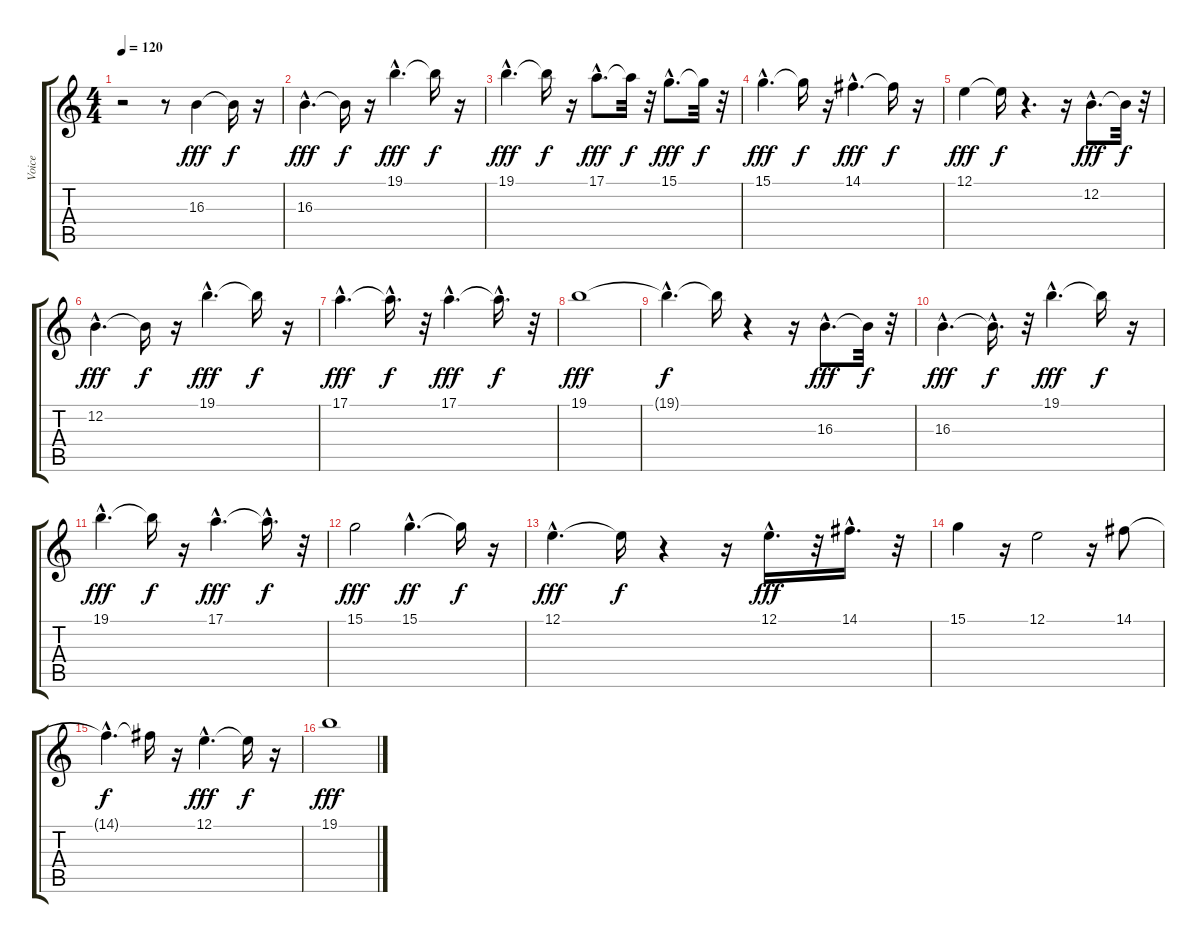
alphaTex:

\track ("Voice" "Voice") {instrument synthvoice}
\staff {score tabs}
\tuning (E4 B3 G3 D3 A2 E2) {hide}
\ts (4 4)
\tempo 120
\clef g2
\ks c
r.2{dy f} r.8 16.3.4{dy fff} 16.3{t}.16{dy f} r.16 |
16.3{hac}.4{d dy fff} 16.3{t}.16{dy f} r.16 19.1{hac}.4{d dy fff} 19.1{t}.16{dy f} r.16 |
19.1{hac}.4{d dy fff} 19.1{t}.16{dy f} r.16 17.1{hac}.8{d dy fff} 17.1{t}.32{dy f} r.32 15.1{hac}.8{d dy fff} 15.1{t}.32{dy f} r.32 |
15.1{hac}.4{d dy fff} 15.1{t}.16{dy f} r.16 14.1{hac}.4{d dy fff} 14.1{t}.16{dy f} r.16 |
12.1.4{dy fff} 12.1{t}.16{dy f} r.4{d} r.16 12.2{hac}.8{d dy fff} 12.2{t}.32{dy f} r.32 |
12.2{hac}.4{d dy fff} 12.2{t}.16{dy f} r.16 19.1{hac}.4{d dy fff} 19.1{t}.16{dy f} r.16 |
17.1{hac}.4{d dy fff} 17.1{hac t}.16{d dy f} r.32 17.1{hac}.4{d dy fff} 17.1{hac t}.16{d dy f} r.32 |
19.1.1{dy fff} |
19.1{hac t}.4{d dy f} 19.1{t}.16 r.4 r.16 16.3{hac}.8{d dy fff} 16.3{t}.32{dy f} r.32 |
16.3{hac}.4{d dy fff} 16.3{hac t}.16{d dy f} r.32 19.1{hac}.4{d dy fff} 19.1{t}.16{dy f} r.16 |
19.1{hac}.4{d dy fff} 19.1{t}.16{dy f} r.16 17.1{hac}.4{d dy fff} 17.1{hac t}.16{d dy f} r.32 |
15.1.2{dy fff} 15.1{hac}.4{d dy ff} 15.1{t}.16{dy f} r.16 |
12.1{hac}.4{d dy fff} 12.1{t}.16{dy f} r.4 r.16 12.1{hac}.16{d dy fff} r.32 14.1{hac}.16{d} r.32 |
15.1.4 r.16 12.1.2 r.16 14.1.8 |
14.1{hac t}.4{d dy f} 14.1{t}.16 r.16 12.1{hac}.4{d dy fff} 12.1{t}.16{dy f} r.16 |
19.1.1{dy fff}
